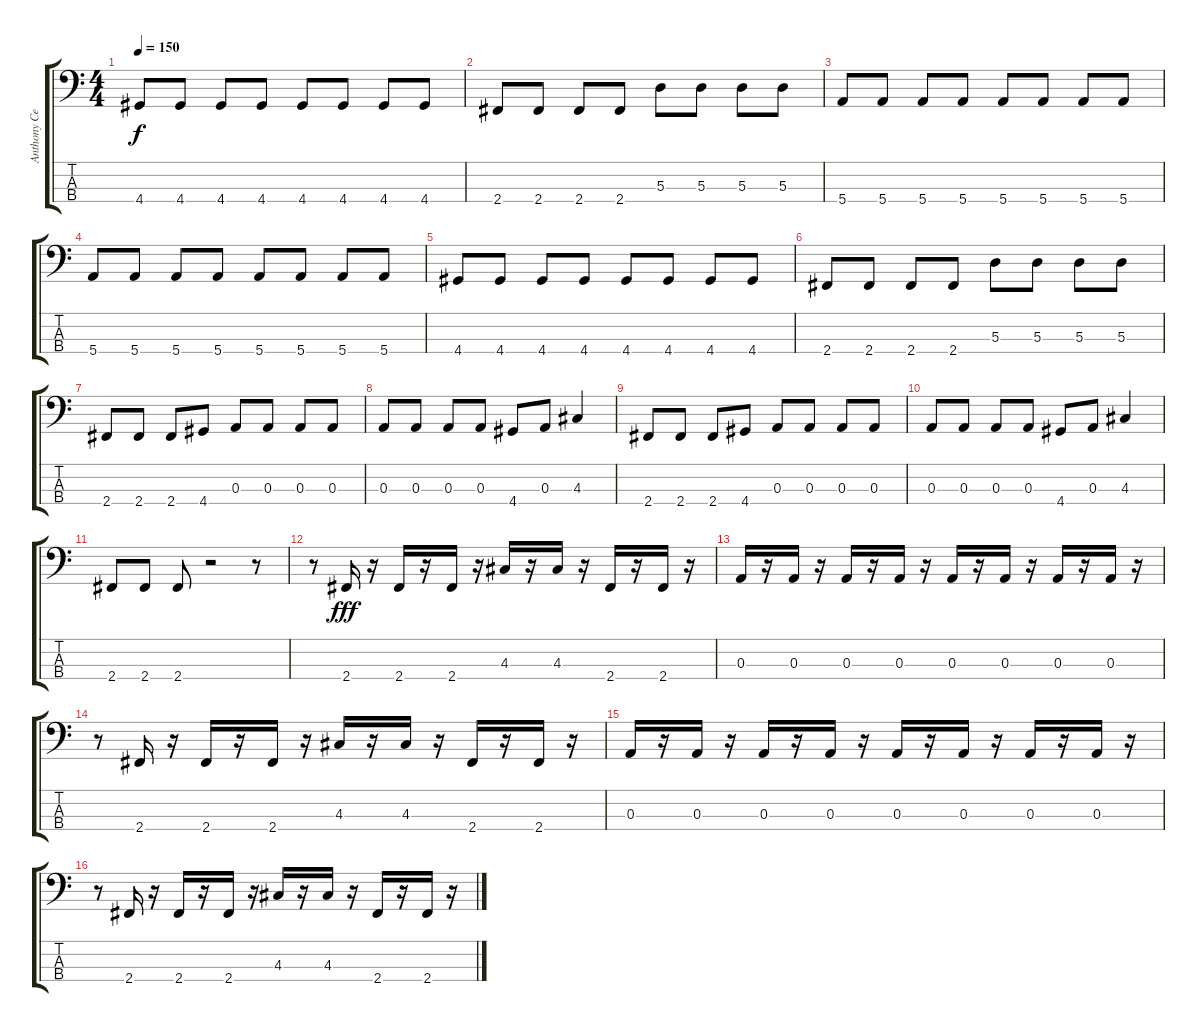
\track ("Anthony Celestino" "Anthony Ce") {instrument electricbasspick}
\staff {score tabs}
\tuning (G2 D2 A1 E1) {hide}
\ts (4 4)
\tempo 150
\clef f4
\ks c
4.4.8{dy f} 4.4.8 4.4.8 4.4.8 4.4.8 4.4.8 4.4.8 4.4.8 |
2.4.8 2.4.8 2.4.8 2.4.8 5.3.8 5.3.8 5.3.8 5.3.8 |
5.4.8 5.4.8 5.4.8 5.4.8 5.4.8 5.4.8 5.4.8 5.4.8 |
5.4.8 5.4.8 5.4.8 5.4.8 5.4.8 5.4.8 5.4.8 5.4.8 |
4.4.8 4.4.8 4.4.8 4.4.8 4.4.8 4.4.8 4.4.8 4.4.8 |
2.4.8 2.4.8 2.4.8 2.4.8 5.3.8 5.3.8 5.3.8 5.3.8 |
2.4.8 2.4.8 2.4.8 4.4.8 0.3.8 0.3.8 0.3.8 0.3.8 |
0.3.8 0.3.8 0.3.8 0.3.8 4.4.8 0.3.8 4.3.4 |
2.4.8 2.4.8 2.4.8 4.4.8 0.3.8 0.3.8 0.3.8 0.3.8 |
0.3.8 0.3.8 0.3.8 0.3.8 4.4.8 0.3.8 4.3.4 |
2.4.8 2.4.8 2.4.8 r.2 r.8 |
r.8 2.4.16{dy fff} r.16 2.4.16 r.16 2.4.16 r.16 4.3.16 r.16 4.3.16 r.16 2.4.16 r.16 2.4.16 r.16 |
0.3.16 r.16 0.3.16 r.16 0.3.16 r.16 0.3.16 r.16 0.3.16 r.16 0.3.16 r.16 0.3.16 r.16 0.3.16 r.16 |
r.8 2.4.16 r.16 2.4.16 r.16 2.4.16 r.16 4.3.16 r.16 4.3.16 r.16 2.4.16 r.16 2.4.16 r.16 |
0.3.16 r.16 0.3.16 r.16 0.3.16 r.16 0.3.16 r.16 0.3.16 r.16 0.3.16 r.16 0.3.16 r.16 0.3.16 r.16 |
r.8 2.4.16 r.16 2.4.16 r.16 2.4.16 r.16 4.3.16 r.16 4.3.16 r.16 2.4.16 r.16 2.4.16 r.16
